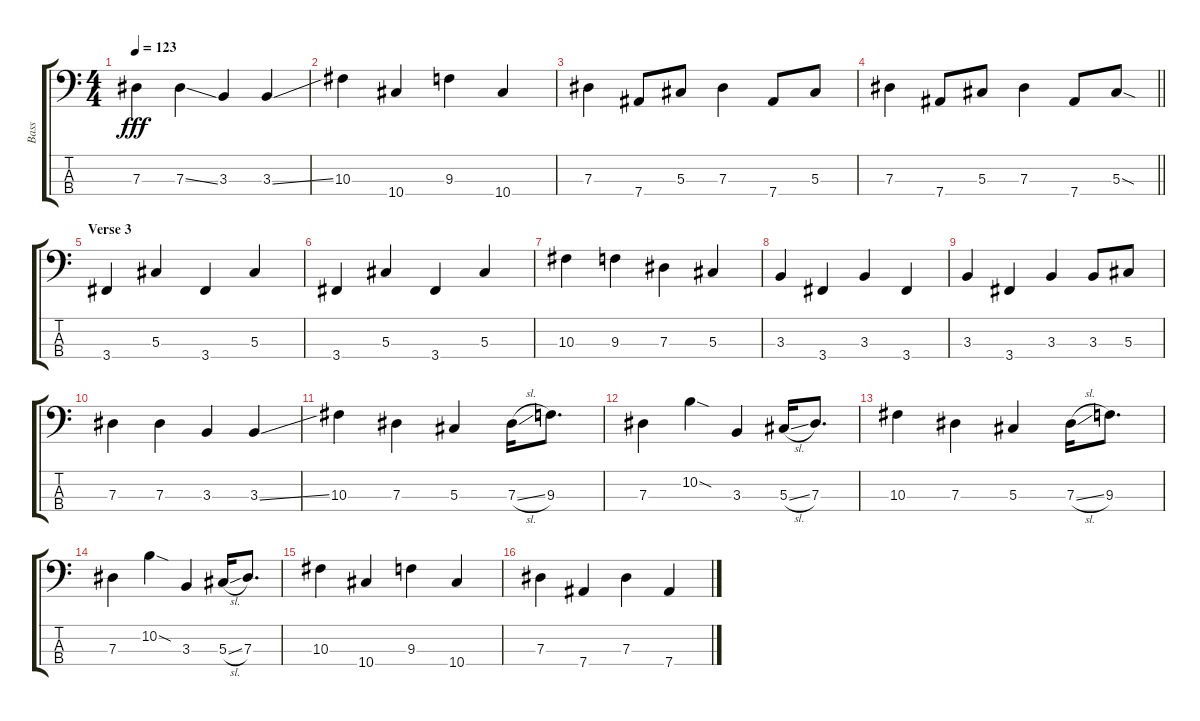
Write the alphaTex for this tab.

\track ("Bass" "Bass") {instrument electricbasspick}
\staff {score tabs}
\tuning (Gb2 Db2 Ab1 Eb1) {hide}
\ts (4 4)
\tempo 123
\clef f4
\ks c
7.3.4{dy fff} 7.3{ss}.4 3.3.4 3.3{ss}.4 |
10.3.4 10.4.4 9.3.4 10.4.4 |
7.3.4 7.4.8 5.3.8 7.3.4 7.4.8 5.3.8 |
\barLineRight lightlight
7.3.4 7.4.8 5.3.8 7.3.4 7.4.8 5.3{sod}.8 |
\section ("" "Verse 3")
3.4.4 5.3.4 3.4.4 5.3.4 |
3.4.4 5.3.4 3.4.4 5.3.4 |
10.3.4 9.3.4 7.3.4 5.3.4 |
3.3.4 3.4.4 3.3.4 3.4.4 |
3.3.4 3.4.4 3.3.4 3.3.8 5.3.8 |
7.3.4 7.3.4 3.3.4 3.3{ss}.4 |
10.3.4 7.3.4 5.3.4 7.3{sl}.16 9.3.8{d} |
7.3.4 10.2{sod}.4 3.3.4 5.3{sl}.16 7.3.8{d} |
10.3.4 7.3.4 5.3.4 7.3{sl}.16 9.3.8{d} |
7.3.4 10.2{sod}.4 3.3.4 5.3{sl}.16 7.3.8{d} |
10.3.4 10.4.4 9.3.4 10.4.4 |
7.3.4 7.4.4 7.3.4 7.4.4
